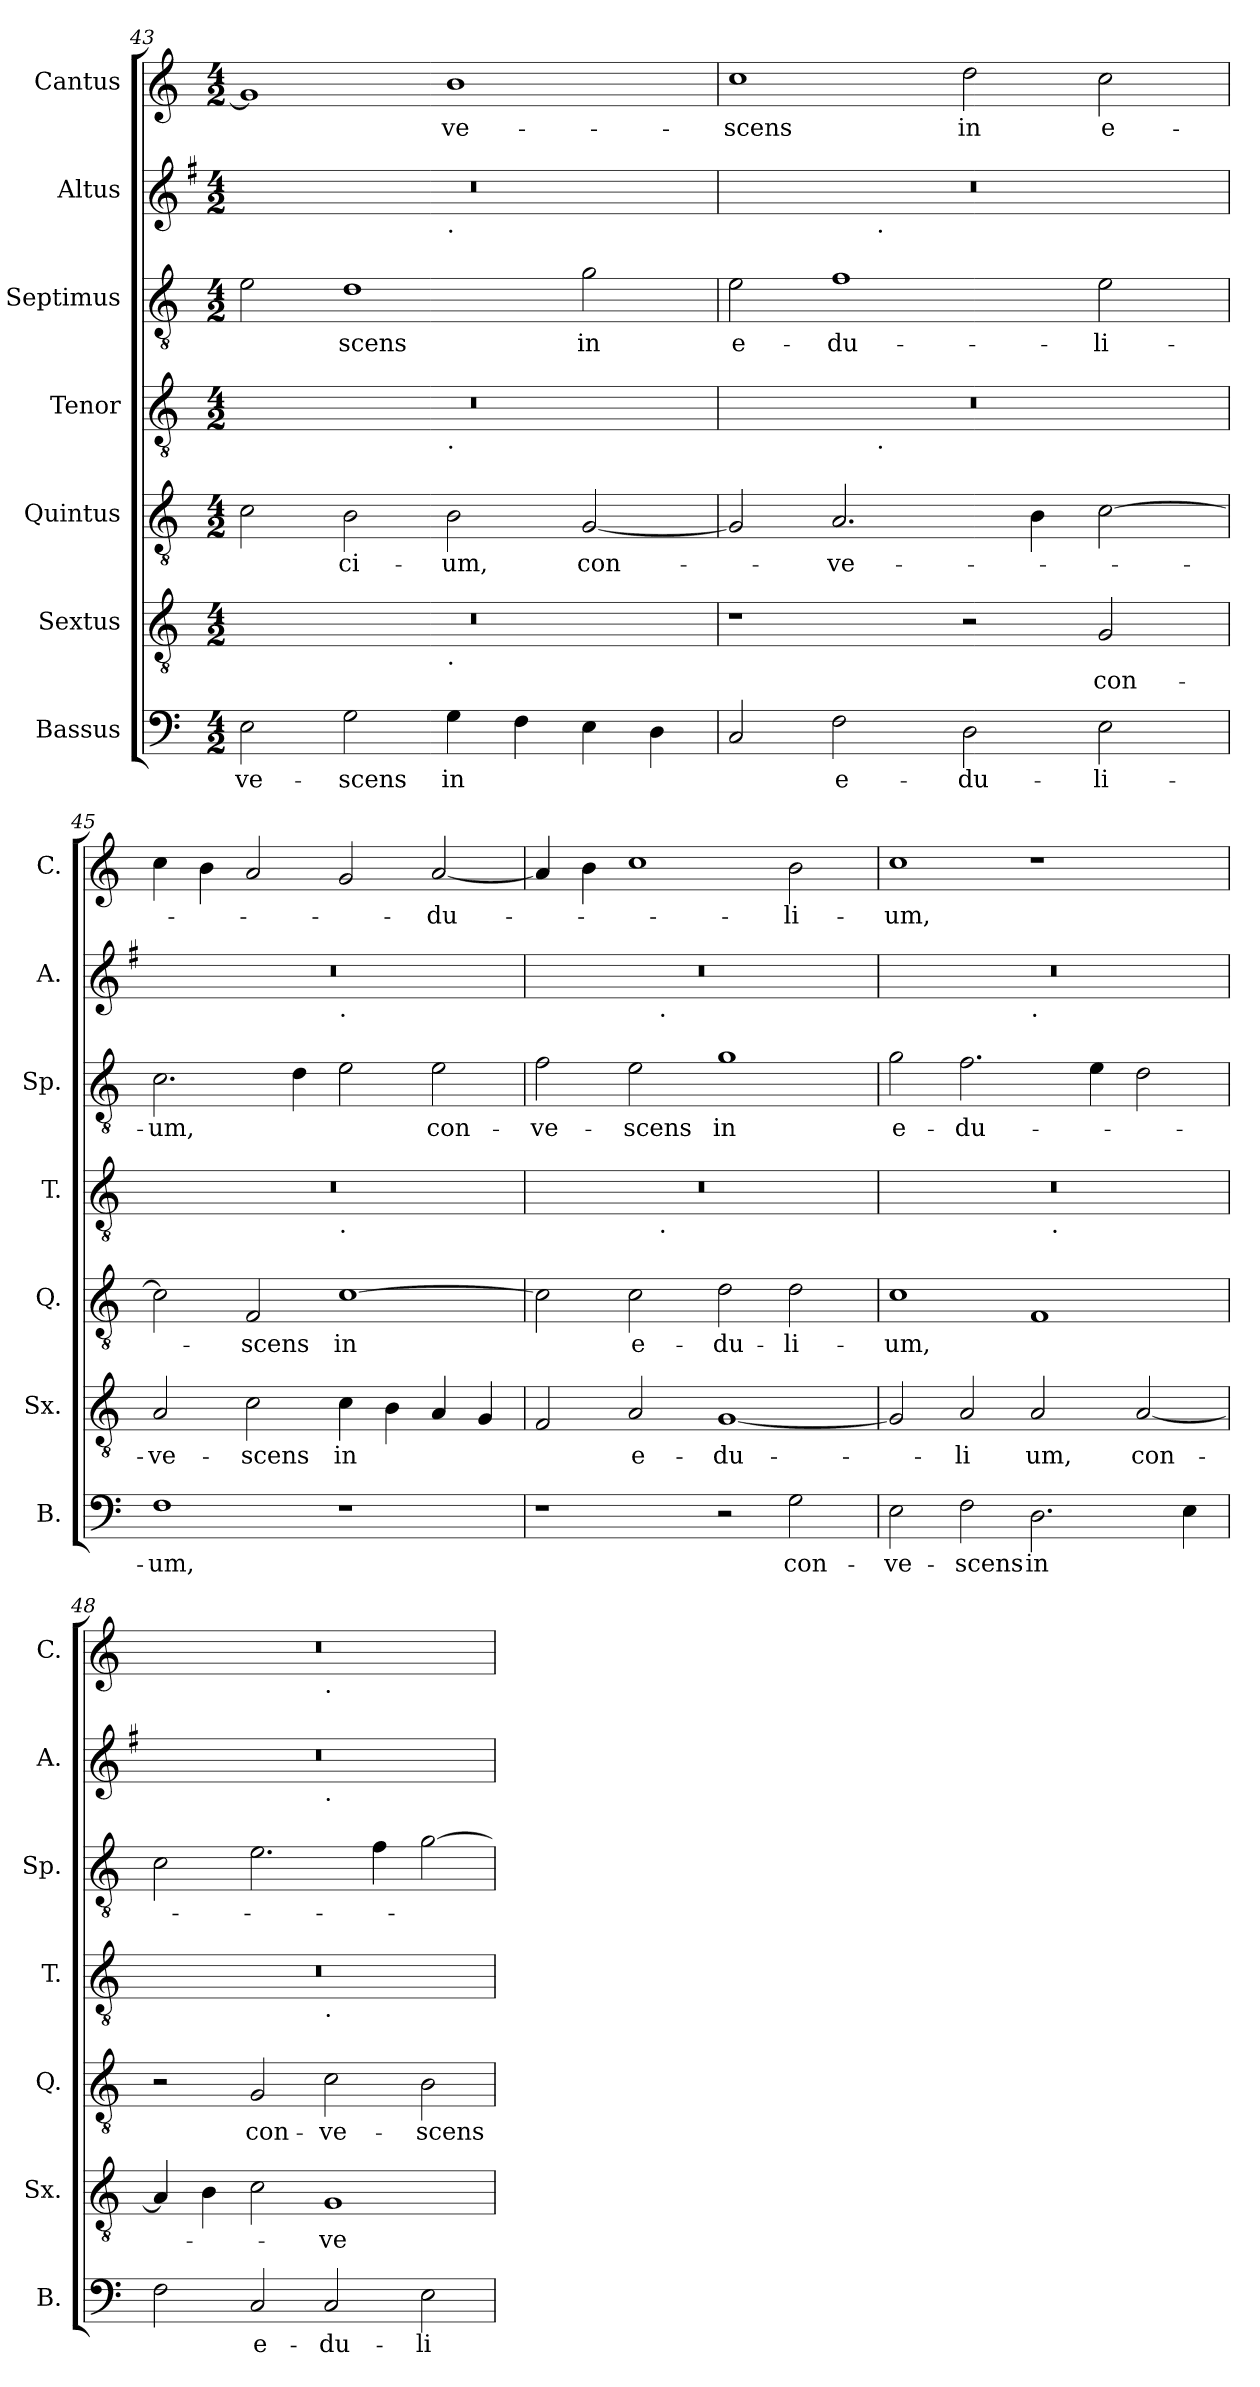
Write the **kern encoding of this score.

**kern	**text	**kern	**text	**kern	**text	**kern	**kern	**text	**kern	**kern	**text
*part7	*part7	*part6	*part6	*part5	*part5	*part4	*part3	*part3	*part2	*part1	*part1
*staff7	*staff7	*staff6	*staff6	*staff5	*staff5	*staff4	*staff3	*staff3	*staff2	*staff1	*staff1
*I"Bassus	*	*I"Sextus	*	*I"Quintus	*	*I"Tenor	*I"Septimus	*	*I"Altus	*I"Cantus	*
*I'B.	*	*I'Sx.	*	*I'Q.	*	*I'T.	*I'Sp.	*	*I'A.	*I'C.	*
!!LO:LB:g=z
*clefF4	*	*clefGv2	*	*clefGv2	*	*clefGv2	*clefGv2	*	*clefG2	*clefG2	*
*k[]	*	*k[]	*	*k[]	*	*k[]	*k[]	*	*k[f#]	*k[]	*
*M4/2	*	*M4/2	*	*M4/2	*	*M4/2	*M4/2	*	*M4/2	*M4/2	*
=43	=43	=43	=43	=43	=43	=43	=43	=43	=43	=43	=43
!	!LO:LY:b	!	!	!	!	!	!	!	!	!	!
*	*	*^	*	*	*	*^	*	*	*^	*	*
2E\	-ve-	0r	1ryy	.	2c\	.	0r	1ryy	2e\	.	0r	1ryy	1g]	.
!	!LO:LY:b	!	!	!	!	!LO:LY:b	!	!	!	!LO:LY:b	!	!	!	!
2G\	-scens	.	.	.	2B\	-ci-	.	.	1d	-scens	.	.	.	.
!	!	!	!	!	!	!	!	!	!	!	!	!LO:TX:b:t=.	!	!
!	!	!	!	!	!	!	!	!LO:TX:b:t=.	!	!	!	!	!	!
!	!	!	!LO:TX:b:t=.	!	!	!	!	!	!	!	!	!	!	!
!	!LO:LY:b	!	!	!	!	!LO:LY:b	!	!	!	!	!	!	!	!LO:LY:b
4G\	in	.	1ryy	.	2B\	-um,	.	1ryy	.	.	.	1ryy	1b	-ve-
4F\	.	.	.	.	.	.	.	.	.	.	.	.	.	.
!	!	!	!	!	!	!LO:LY:b	!	!	!	!LO:LY:b	!	!	!	!
4E\	.	.	.	.	[2G/	con-	.	.	2g\	in	.	.	.	.
4D\	.	.	.	.	.	.	.	.	.	.	.	.	.	.
=44	=44	=44	=44	=44	=44	=44	=44	=44	=44	=44	=44	=44	=44	=44
!	!	!	!	!	!	!	!	!	!	!LO:LY:b	!	!	!	!LO:LY:b
*	*	*v	*v	*	*	*	*	*	*	*	*	*	*	*
2C/	.	1r	.	2G/]	.	0r	2ryy	2e\	e-	0r	2ryy	1cc	-scens
!	!LO:LY:b	!	!	!	!LO:LY:b	!	!	!	!LO:LY:b	!	!	!	!
2F\	e-	.	.	2.A/	-ve-	.	8ryy	1f	-du-	.	8ryy	.	.
!	!	!	!	!	!	!	!	!	!	!	!LO:TX:b:t=.	!	!
!	!	!	!	!	!	!	!LO:TX:b:t=.	!	!	!	!	!	!
.	.	.	.	.	.	.	1ryy	.	.	.	1ryy	.	.
!	!LO:LY:b	!	!	!	!	!	!	!	!	!	!	!	!LO:LY:b
2D\	-du-	2r	.	.	.	.	.	.	.	.	.	2dd\	in
.	.	.	.	4B\	.	.	.	.	.	.	.	.	.
!	!LO:LY:b	!	!LO:LY:b	!	!	!	!	!	!LO:LY:b	!	!	!	!LO:LY:b
2E\	-li-	2G/	con-	[2c\	.	.	.	2e\	-li-	.	.	2cc\	e-
.	.	.	.	.	.	.	4.ryy	.	.	.	4.ryy	.	.
=45	=45	=45	=45	=45	=45	=45	=45	=45	=45	=45	=45	=45	=45
!	!LO:LY:b	!	!LO:LY:b	!	!	!	!	!	!LO:LY:b	!	!	!	!
1F	-um,	2A/	-ve-	2c\]	.	0r	1ryy	2.c\	-um,	0r	1ryy	4cc\	.
.	.	.	.	.	.	.	.	.	.	.	.	4b\	.
!	!	!	!LO:LY:b	!	!LO:LY:b	!	!	!	!	!	!	!	!
.	.	2c\	-scens	2F/	-scens	.	.	.	.	.	.	2a/	.
.	.	.	.	.	.	.	.	4d\	.	.	.	.	.
!	!	!	!	!	!	!	!	!	!	!	!LO:TX:b:t=.	!	!
!	!	!	!	!	!	!	!LO:TX:b:t=.	!	!	!	!	!	!
!	!	!	!LO:LY:b	!	!LO:LY:b	!	!	!	!	!	!	!	!
1r	.	4c\	in	[1c	in	.	1ryy	2e\	.	.	1ryy	2g/	.
.	.	4B\	.	.	.	.	.	.	.	.	.	.	.
!	!	!	!	!	!	!	!	!	!LO:LY:b	!	!	!	!LO:LY:b
.	.	4A/	.	.	.	.	.	2e\	con-	.	.	[2a/	-du-
.	.	4G/	.	.	.	.	.	.	.	.	.	.	.
=46	=46	=46	=46	=46	=46	=46	=46	=46	=46	=46	=46	=46	=46
!	!	!	!	!	!	!	!	!	!LO:LY:b	!	!	!	!
1r	.	2F/	.	2c\]	.	0r	2ryy	2f\	-ve-	0r	2ryy	4a/]	.
.	.	.	.	.	.	.	.	.	.	.	.	4b\	.
!	!	!	!LO:LY:b	!	!LO:LY:b	!	!	!	!LO:LY:b	!	!	!	!
.	.	2A/	e-	2c\	e-	.	8ryy	2e\	-scens	.	8ryy	1cc	.
!	!	!	!	!	!	!	!	!	!	!	!LO:TX:b:t=.	!	!
!	!	!	!	!	!	!	!LO:TX:b:t=.	!	!	!	!	!	!
.	.	.	.	.	.	.	1ryy	.	.	.	1ryy	.	.
!	!	!	!LO:LY:b	!	!LO:LY:b	!	!	!	!LO:LY:b	!	!	!	!
2r	.	[1G	-du-	2d\	-du-	.	.	1g	in	.	.	.	.
!	!LO:LY:b	!	!	!	!LO:LY:b	!	!	!	!	!	!	!	!LO:LY:b
2G\	con-	.	.	2d\	-li-	.	.	.	.	.	.	2b\	-li-
.	.	.	.	.	.	.	4.ryy	.	.	.	4.ryy	.	.
=47	=47	=47	=47	=47	=47	=47	=47	=47	=47	=47	=47	=47	=47
!	!LO:LY:b	!	!	!	!LO:LY:b	!	!	!	!LO:LY:b	!	!	!	!LO:LY:b
2E\	-ve-	2G/]	.	1c	-um,	0r	1ryy	2g\	e-	0r	1ryy	1cc	-um,
!	!LO:LY:b	!	!LO:LY:b	!	!	!	!	!	!LO:LY:b	!	!	!	!
2F\	-scens	2A/	-li	.	.	.	.	2.f\	-du-	.	.	.	.
!	!	!	!	!	!	!	!	!	!	!	!LO:TX:b:t=.	!	!
!	!LO:LY:b	!	!LO:LY:b	!	!	!	!	!	!	!	!	!	!
2.D\	in	2A/	um,	1F	.	.	16ryy	.	.	.	1ryy	1r	.
!	!	!	!	!	!	!	!LO:TX:b:t=.	!	!	!	!	!	!
.	.	.	.	.	.	.	2...ryy	.	.	.	.	.	.
.	.	.	.	.	.	.	.	4e\	.	.	.	.	.
!	!	!	!LO:LY:b	!	!	!	!	!	!	!	!	!	!
.	.	[2A/	con-	.	.	.	.	2d\	.	.	.	.	.
4E\	.	.	.	.	.	.	.	.	.	.	.	.	.
=48	=48	=48	=48	=48	=48	=48	=48	=48	=48	=48	=48	=48	=48
*	*	*	*	*	*	*	*	*	*	*	*	*^	*
2F\	.	4A/]	.	2r	.	0r	1ryy	2c\	.	0r	1ryy	0r	1ryy	.
.	.	4B\	.	.	.	.	.	.	.	.	.	.	.	.
!	!LO:LY:b	!	!	!	!LO:LY:b	!	!	!	!	!	!	!	!	!
2C/	e-	2c\	.	2G/	con-	.	.	2.e\	.	.	.	.	.	.
!	!	!	!	!	!	!	!	!	!	!	!	!	!LO:TX:b:t=.	!
!	!	!	!	!	!	!	!	!	!	!	!LO:TX:b:t=.	!	!	!
!	!	!	!	!	!	!	!LO:TX:b:t=.	!	!	!	!	!	!	!
!	!LO:LY:b	!	!LO:LY:b	!	!LO:LY:b	!	!	!	!	!	!	!	!	!
2C/	-du-	1G	-ve	2c\	-ve-	.	1ryy	.	.	.	1ryy	.	1ryy	.
.	.	.	.	.	.	.	.	4f\	.	.	.	.	.	.
!	!LO:LY:b	!	!	!	!LO:LY:b	!	!	!	!	!	!	!	!	!
2E\	-li-	.	.	2B\	-scens	.	.	[2g\	.	.	.	.	.	.
*	*	*	*	*	*	*	*	*	*	*v	*v	*	*	*
*	*	*	*	*	*	*v	*v	*	*	*	*v	*v	*
=	=	=	=	=	=	=	=	=	=	=	=
*-	*-	*-	*-	*-	*-	*-	*-	*-	*-	*-	*-
